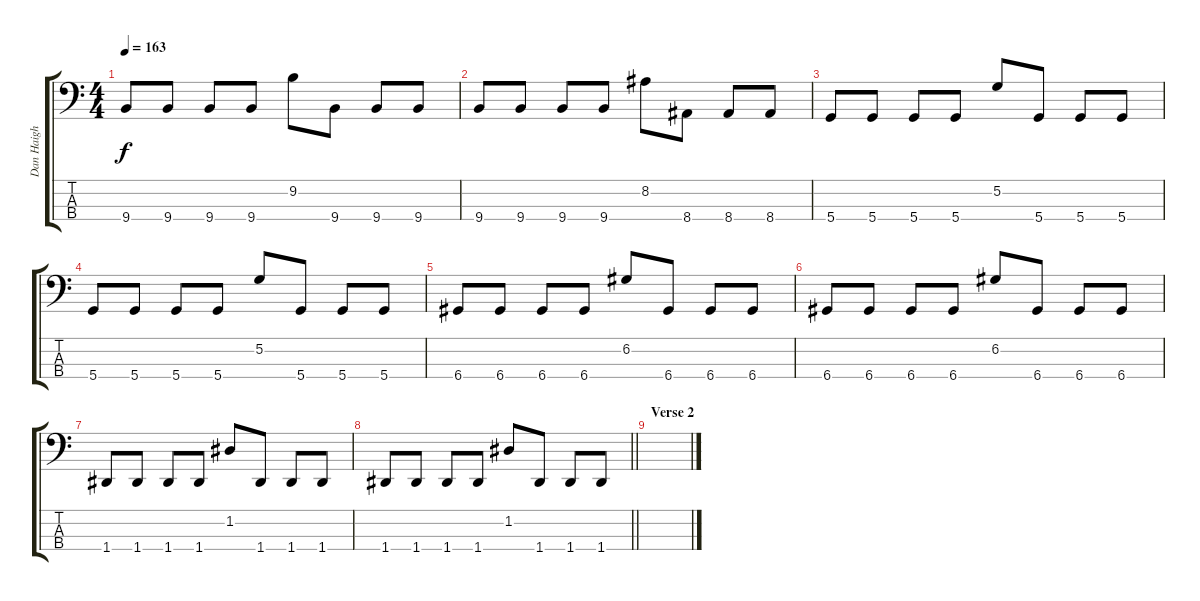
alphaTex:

\track ("Dan Haigh" "Dan Haigh") {instrument electricbasspick}
\staff {score tabs}
\tuning (G2 D2 A1 D1) {hide}
\ts (4 4)
\tempo 163
\clef f4
\ks c
9.4.8{dy f} 9.4.8 9.4.8 9.4.8 9.2.8 9.4.8 9.4.8 9.4.8 |
9.4.8 9.4.8 9.4.8 9.4.8 8.2.8 8.4.8 8.4.8 8.4.8 |
5.4.8 5.4.8 5.4.8 5.4.8 5.2.8 5.4.8 5.4.8 5.4.8 |
5.4.8 5.4.8 5.4.8 5.4.8 5.2.8 5.4.8 5.4.8 5.4.8 |
6.4.8 6.4.8 6.4.8 6.4.8 6.2.8 6.4.8 6.4.8 6.4.8 |
6.4.8 6.4.8 6.4.8 6.4.8 6.2.8 6.4.8 6.4.8 6.4.8 |
1.4.8 1.4.8 1.4.8 1.4.8 1.2.8 1.4.8 1.4.8 1.4.8 |
\barLineRight lightlight
1.4.8 1.4.8 1.4.8 1.4.8 1.2.8 1.4.8 1.4.8 1.4.8 |
\section ("" "Verse 2")
